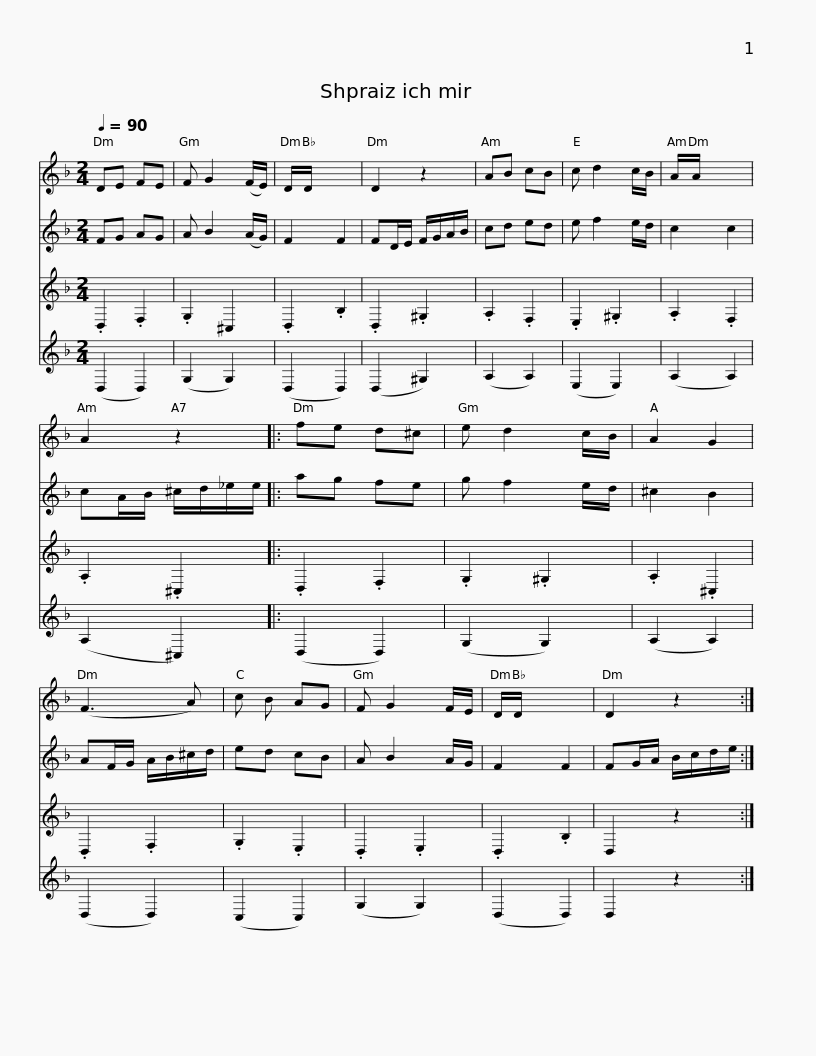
X:1
%%score 1 2 3 4
L:1/8
Q:1/4=90
M:2/4
I:linebreak $
K:Dmin
V:1 treble
V:2 treble
V:3 treble
V:4 treble
V:1
 DE FE | F G2 (F/E/) | D/D/ x3 | D2 z2 | AB cB | %5
 c d2 c/B/ | A/A/ x3 | A2 z2 |:$ fe d^c | e d2 c/B/ | %10
 A2 G2 | (F3 A) | c B AG | F G2 F/E/ | D/D/ x3 | %15
 D2 z2 :| %16
V:2
 FG AG | A B2 (A/G/) | F2 F2 | FD/E/ F/G/A/B/ | cd ed | %5
 e f2 e/d/ | c2 c2 | cA/B/ ^c/d/_e/e/ |:$ ag fe | g f2 e/d/ | %10
 ^c2 B2 | AF/G/ A/B/^c/d/ | ed cB | A B2 A/G/ | F2 F2 | %15
 FG/A/ B/c/d/e/ :| %16
V:3
 .D,2 .F,2 | .G,2 ^C,2 | .D,2 .B,2 | .D,2 .^G,2 | .A,2 .F,2 | %5
 .E,2 .^G,2 | .A,2 .F,2 | .A,2 .^C,2 |:$ .D,2 .F,2 | .G,2 .^G,2 | %10
 .A,2 .^C,2 | .D,2 .F,2 | .G,2 .E,2 | .D,2 .E,2 | .D,2 .B,2 | %15
 D,2 z2 :| %16
V:4
 (D,2 D,2) | (G,2 G,2) | (D,2 D,2) | (D,2 ^G,2) | (A,2 A,2) | %5
 (E,2 E,2) | (A,2 A,2) | (A,2 ^C,2) |:$ (D,2 D,2) | (G,2 G,2) | %10
 (A,2 A,2) | (D,2 D,2) | (C,2 C,2) | (G,2 G,2) | (D,2 D,2) | %15
 D,2 z2 :| %16
